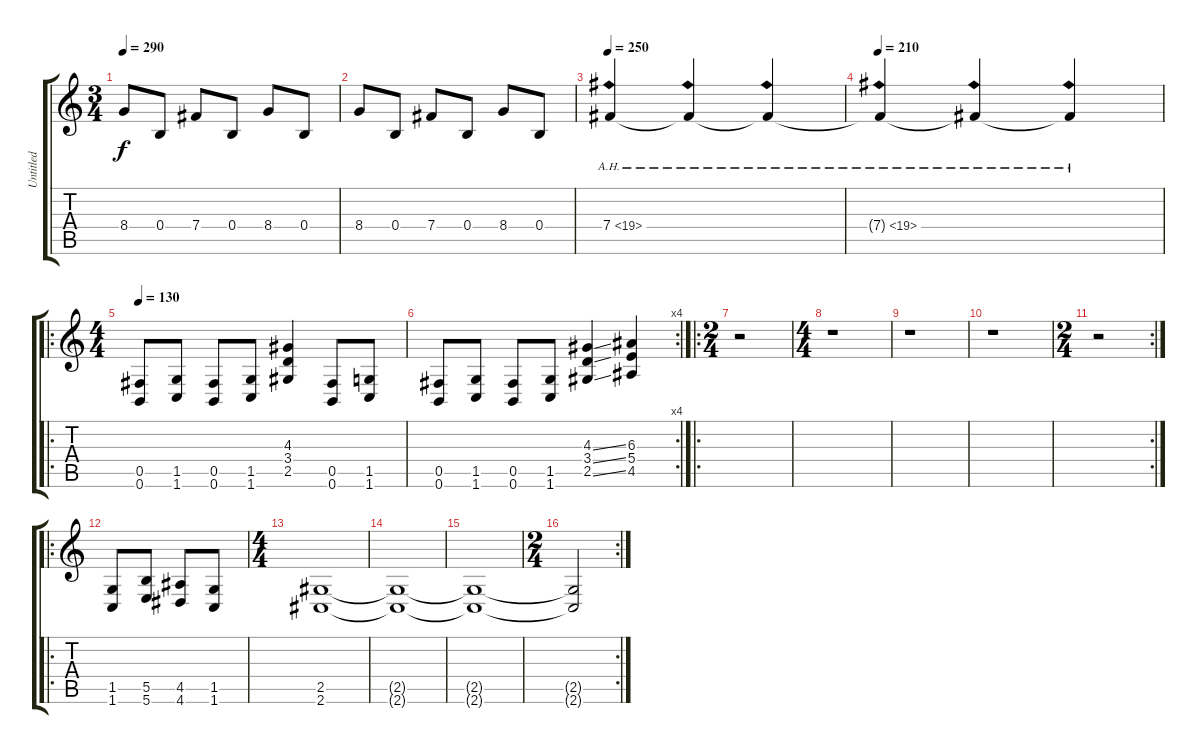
\track ("Untitled" "Untitled") {instrument distortionguitar}
\staff {score tabs}
\tuning (Db4 Ab3 E3 B2 Gb2 B1) {hide}
\ts (3 4)
\tempo 290
\clef g2
\ks c
8.4.8{dy f} 0.4.8 7.4.8 0.4.8 8.4.8 0.4.8 |
8.4.8 0.4.8 7.4.8 0.4.8 8.4.8 0.4.8 |
\tempo 250
7.4{ah 12}.4 7.4{ah 12 t}.4 7.4{ah 12 t}.4 |
\tempo 210
7.4{ah 12 t}.4 7.4{ah 12 t}.4 7.4{ah 12 t}.4 |
\ro
\ts (4 4)
\tempo 130
(0.5 0.6).8 (1.5 1.6).8 (0.5 0.6).8 (1.5 1.6).8 (4.3 3.4 2.5).4 (0.5 0.6).8 (1.5 1.6).8 |
\rc 4
(0.5 0.6).8 (1.5 1.6).8 (0.5 0.6).8 (1.5 1.6).8 (4.3{ss} 3.4{ss} 2.5{ss}).4 (6.3 5.4 4.5).4 |
\ro
\ts (2 4)
r.2 |
\ts (4 4)
r.1 |
r.1 |
r.1 |
\rc 2
\ts (2 4)
r.2 |
\ro
(1.5 1.6).8 (5.5 5.6).8 (4.5 4.6).8 (1.5 1.6).8 |
\ts (4 4)
(2.5 2.6).1 |
(2.5{t} 2.6{t}).1 |
(2.5{t} 2.6{t}).1 |
\rc 2
\ts (2 4)
(2.5{t} 2.6{t}).2
